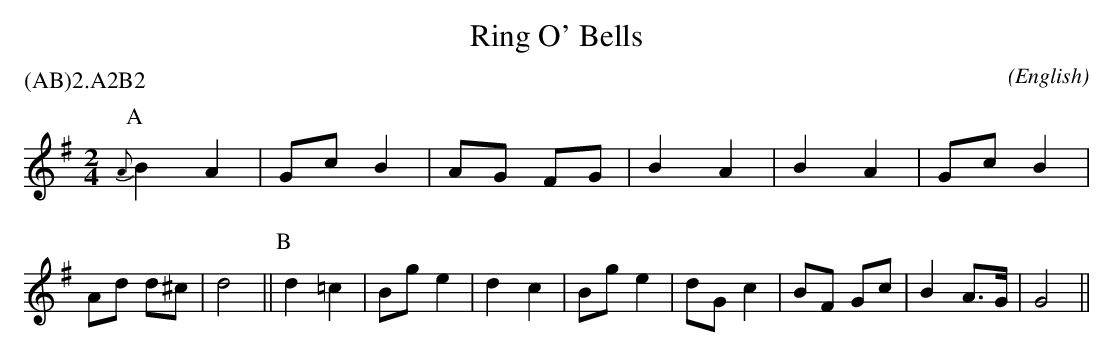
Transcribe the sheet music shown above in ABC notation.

X:1
T:Ring O' Bells
M:2/4
C:
O:English
P:(AB)2.A2B2
K:G
P:A
{A}B4  A4 | G2c2 B4   | A2G2 F2G2  | B4   A4 |\
   B4  A4 | G2c2 B4   | A2d2 d2^c2 | d8      ||\
P:B
  d4  =c4 | B2g2 e4   | d4   c4    | B2g2 e4 |\
  d2G2 c4 | B2F2 G2c2 | B4   A3G   | G8      ||
